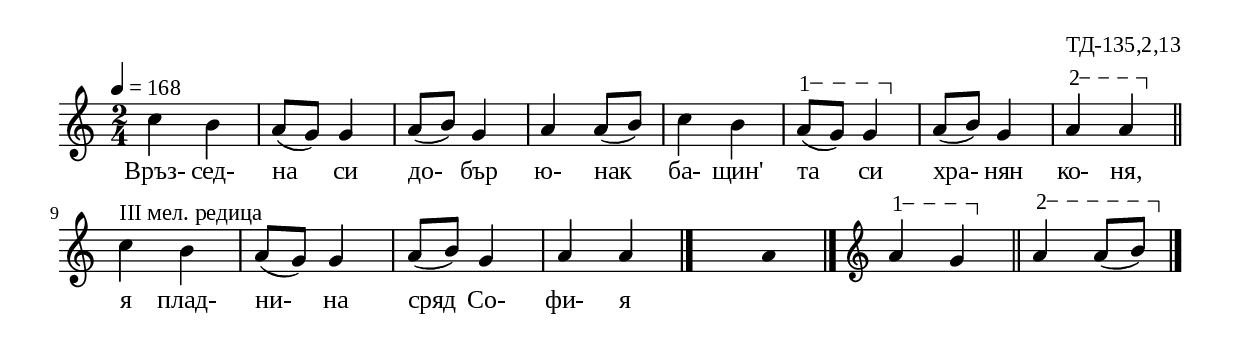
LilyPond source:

%{
td_135_2_13
%}

\include "td-preamble.ly"

\score {
\relative c'' {
\tempo 4 = 168
\time 2/4
c4 b | a8[( g]) g4 | a8[( b]) g4 | a a8[( b]) | c4 b | 
\varA
a8\startTextSpan[( g]) g4\stopTextSpan | 
a8[( b]) g4 |
\varB
a\startTextSpan a\stopTextSpan 
\bar "||"
c4^"III мел. редица" b | a8[( g]) g4 | a8[( b]) g4 | a a
 \bar "|." 
s4 \fixB a \fixC
 \bar "|." 
\endm
\varA
a4\startTextSpan g\stopTextSpan \bar "||"
\varB
a\startTextSpan a8[( b\stopTextSpan])
  \bar "|." 
}
\addlyrics { Връз- сед- на си до- бър ю- нак ба- щин' та си хра- нян ко- ня,
я плад- ни- на сряд Со- фи- я }
%
\layout {
%   \context { 
%	    \Staff \remove "Time_signature_engraver" } 
  indent = #0
  line-width = 190\mm
  ragged-right=##f
}
%
\midi { 
	\context {
		\Score tempoWholesPerMinute = #(ly:make-moment 168 4)
		}
	}
}
%
\header{
  opus = "ТД-135,2,13"
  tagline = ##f
}


